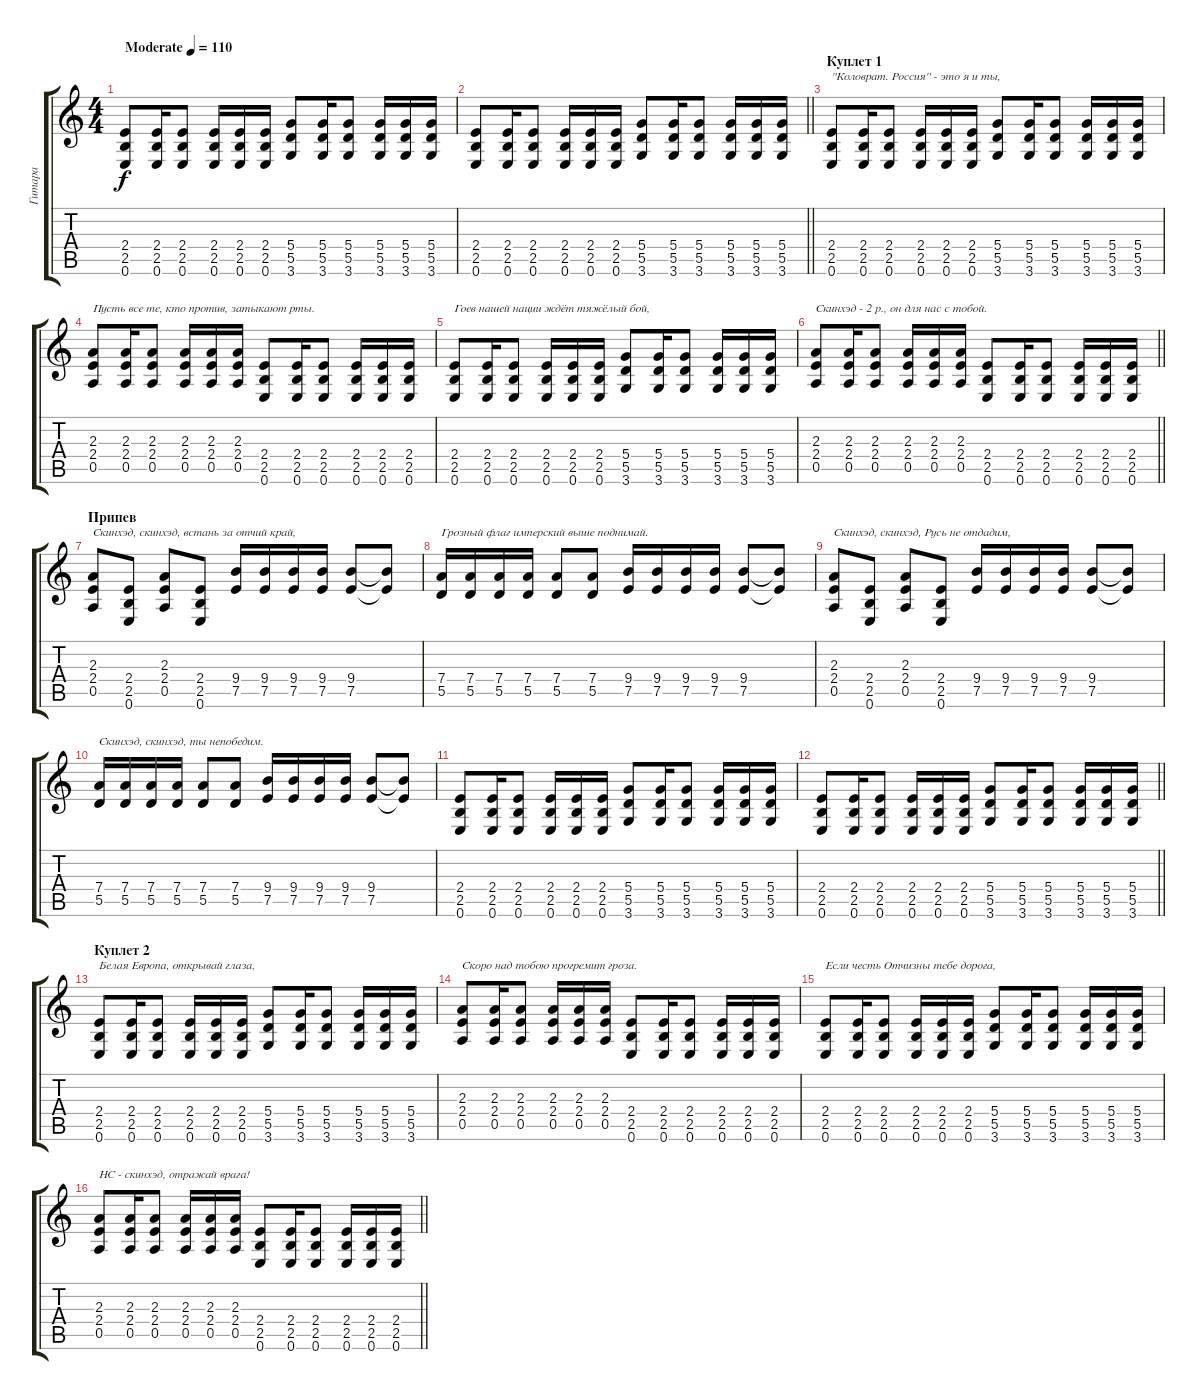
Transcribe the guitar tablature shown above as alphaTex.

\track ("Гитара" "Гитара") {instrument overdrivenguitar}
\staff {score tabs}
\tuning (E4 B3 G3 D3 A2 E2) {hide}
\ts (4 4)
\tempo (110 "Moderate")
\clef g2
\ks c
(2.4 2.5 0.6).8{dy f instrument overdrivenguitar} (2.4 2.5 0.6).16 (2.4 2.5 0.6).8 (2.4 2.5 0.6).16 (2.4 2.5 0.6).16 (2.4 2.5 0.6).16 (5.4 5.5 3.6).8 (5.4 5.5 3.6).16 (5.4 5.5 3.6).8 (5.4 5.5 3.6).16 (5.4 5.5 3.6).16 (5.4 5.5 3.6).16 |
\barLineRight lightlight
(2.4 2.5 0.6).8 (2.4 2.5 0.6).16 (2.4 2.5 0.6).8 (2.4 2.5 0.6).16 (2.4 2.5 0.6).16 (2.4 2.5 0.6).16 (5.4 5.5 3.6).8 (5.4 5.5 3.6).16 (5.4 5.5 3.6).8 (5.4 5.5 3.6).16 (5.4 5.5 3.6).16 (5.4 5.5 3.6).16 |
\section ("" "Куплет 1")
(2.4 2.5 0.6).8{txt "''Коловрат. Россия'' - это я и ты,"} (2.4 2.5 0.6).16 (2.4 2.5 0.6).8 (2.4 2.5 0.6).16 (2.4 2.5 0.6).16 (2.4 2.5 0.6).16 (5.4 5.5 3.6).8 (5.4 5.5 3.6).16 (5.4 5.5 3.6).8 (5.4 5.5 3.6).16 (5.4 5.5 3.6).16 (5.4 5.5 3.6).16 |
(2.3 2.4 0.5).8{txt "Пусть все те, кто против, затыкают рты."} (2.3 2.4 0.5).16 (2.3 2.4 0.5).8 (2.3 2.4 0.5).16 (2.3 2.4 0.5).16 (2.3 2.4 0.5).16 (2.4 2.5 0.6).8 (2.4 2.5 0.6).16 (2.4 2.5 0.6).8 (2.4 2.5 0.6).16 (2.4 2.5 0.6).16 (2.4 2.5 0.6).16 |
(2.4 2.5 0.6).8{txt "Гоев нашей нации ждёт тяжёлый бой,"} (2.4 2.5 0.6).16 (2.4 2.5 0.6).8 (2.4 2.5 0.6).16 (2.4 2.5 0.6).16 (2.4 2.5 0.6).16 (5.4 5.5 3.6).8 (5.4 5.5 3.6).16 (5.4 5.5 3.6).8 (5.4 5.5 3.6).16 (5.4 5.5 3.6).16 (5.4 5.5 3.6).16 |
\barLineRight lightlight
(2.3 2.4 0.5).8{txt "Скинхэд - 2 р., он для нас с тобой."} (2.3 2.4 0.5).16 (2.3 2.4 0.5).8 (2.3 2.4 0.5).16 (2.3 2.4 0.5).16 (2.3 2.4 0.5).16 (2.4 2.5 0.6).8 (2.4 2.5 0.6).16 (2.4 2.5 0.6).8 (2.4 2.5 0.6).16 (2.4 2.5 0.6).16 (2.4 2.5 0.6).16 |
\section ("" "Припев")
(2.3 2.4 0.5).8{txt "Скинхэд, скинхэд, встань за отчий край,"} (2.4 2.5 0.6).8 (2.3 2.4 0.5).8 (2.4 2.5 0.6).8 (9.4 7.5).16 (9.4 7.5).16 (9.4 7.5).16 (9.4 7.5).16 (9.4 7.5).8 (9.4{t} 7.5{t}).8 |
(7.4 5.5).16{txt "Грозный флаг имперский выше поднимай."} (7.4 5.5).16 (7.4 5.5).16 (7.4 5.5).16 (7.4 5.5).8 (7.4 5.5).8 (9.4 7.5).16 (9.4 7.5).16 (9.4 7.5).16 (9.4 7.5).16 (9.4 7.5).8 (9.4{t} 7.5{t}).8 |
(2.3 2.4 0.5).8{txt "Скинхэд, скинхэд, Русь не отдадим,"} (2.4 2.5 0.6).8 (2.3 2.4 0.5).8 (2.4 2.5 0.6).8 (9.4 7.5).16 (9.4 7.5).16 (9.4 7.5).16 (9.4 7.5).16 (9.4 7.5).8 (9.4{t} 7.5{t}).8 |
(7.4 5.5).16{txt "Скинхэд, скинхэд, ты непобедим."} (7.4 5.5).16 (7.4 5.5).16 (7.4 5.5).16 (7.4 5.5).8 (7.4 5.5).8 (9.4 7.5).16 (9.4 7.5).16 (9.4 7.5).16 (9.4 7.5).16 (9.4 7.5).8 (9.4{t} 7.5{t}).8 |
(2.4 2.5 0.6).8 (2.4 2.5 0.6).16 (2.4 2.5 0.6).8 (2.4 2.5 0.6).16 (2.4 2.5 0.6).16 (2.4 2.5 0.6).16 (5.4 5.5 3.6).8 (5.4 5.5 3.6).16 (5.4 5.5 3.6).8 (5.4 5.5 3.6).16 (5.4 5.5 3.6).16 (5.4 5.5 3.6).16 |
\barLineRight lightlight
(2.4 2.5 0.6).8 (2.4 2.5 0.6).16 (2.4 2.5 0.6).8 (2.4 2.5 0.6).16 (2.4 2.5 0.6).16 (2.4 2.5 0.6).16 (5.4 5.5 3.6).8 (5.4 5.5 3.6).16 (5.4 5.5 3.6).8 (5.4 5.5 3.6).16 (5.4 5.5 3.6).16 (5.4 5.5 3.6).16 |
\section ("" "Куплет 2")
(2.4 2.5 0.6).8{txt "Белая Европа, открывай глаза,"} (2.4 2.5 0.6).16 (2.4 2.5 0.6).8 (2.4 2.5 0.6).16 (2.4 2.5 0.6).16 (2.4 2.5 0.6).16 (5.4 5.5 3.6).8 (5.4 5.5 3.6).16 (5.4 5.5 3.6).8 (5.4 5.5 3.6).16 (5.4 5.5 3.6).16 (5.4 5.5 3.6).16 |
(2.3 2.4 0.5).8{txt "Скоро над тобою прогремит гроза."} (2.3 2.4 0.5).16 (2.3 2.4 0.5).8 (2.3 2.4 0.5).16 (2.3 2.4 0.5).16 (2.3 2.4 0.5).16 (2.4 2.5 0.6).8 (2.4 2.5 0.6).16 (2.4 2.5 0.6).8 (2.4 2.5 0.6).16 (2.4 2.5 0.6).16 (2.4 2.5 0.6).16 |
(2.4 2.5 0.6).8{txt "Если честь Отчизны тебе дорога,"} (2.4 2.5 0.6).16 (2.4 2.5 0.6).8 (2.4 2.5 0.6).16 (2.4 2.5 0.6).16 (2.4 2.5 0.6).16 (5.4 5.5 3.6).8 (5.4 5.5 3.6).16 (5.4 5.5 3.6).8 (5.4 5.5 3.6).16 (5.4 5.5 3.6).16 (5.4 5.5 3.6).16 |
\barLineRight lightlight
(2.3 2.4 0.5).8{txt "НС - скинхэд, отражай врага!"} (2.3 2.4 0.5).16 (2.3 2.4 0.5).8 (2.3 2.4 0.5).16 (2.3 2.4 0.5).16 (2.3 2.4 0.5).16 (2.4 2.5 0.6).8 (2.4 2.5 0.6).16 (2.4 2.5 0.6).8 (2.4 2.5 0.6).16 (2.4 2.5 0.6).16 (2.4 2.5 0.6).16
